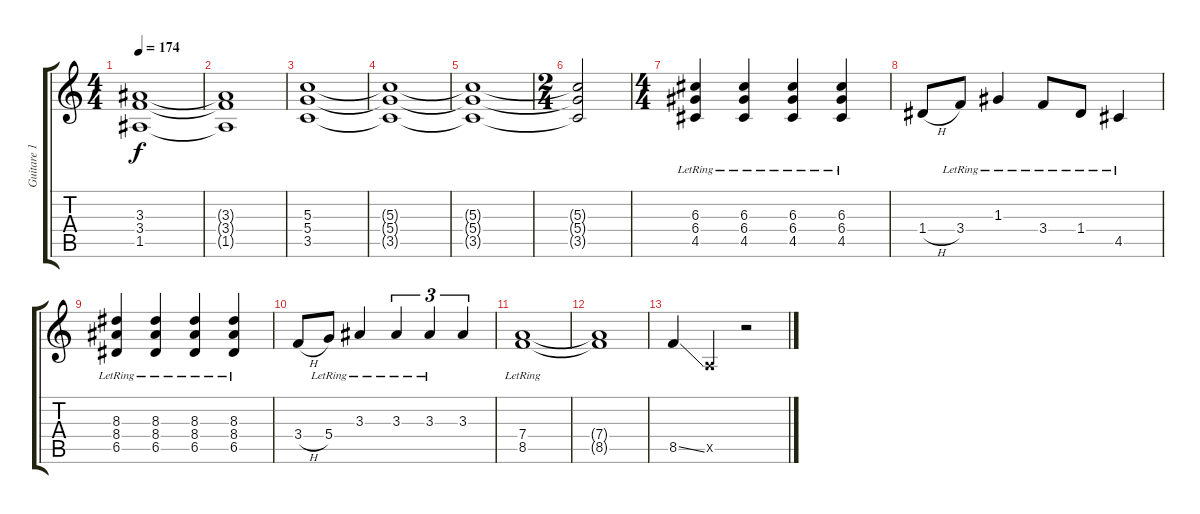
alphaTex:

\track ("Guitare 1" "Guitare 1") {instrument distortionguitar}
\staff {score tabs}
\tuning (E4 B3 G3 D3 A2 E2) {hide}
\ts (4 4)
\tempo 174
\clef g2
\ks c
(3.3 3.4 1.5).1{dy f} |
(3.3{t} 3.4{t} 1.5{t}).1 |
(5.3 5.4 3.5).1 |
(5.3{t} 5.4{t} 3.5{t}).1 |
(5.3{t} 5.4{t} 3.5{t}).1 |
\ts (2 4)
(5.3{t} 5.4{t} 3.5{t}).2 |
\ts (4 4)
(6.3{lr} 6.4{lr} 4.5{lr}).4 (6.3{lr} 6.4{lr} 4.5{lr}).4 (6.3{lr} 6.4{lr} 4.5{lr}).4 (6.3{lr} 6.4{lr} 4.5{lr}).4 |
1.4{h}.8 3.4{lr}.8 1.3{lr}.4 3.4{lr}.8 1.4{lr}.8 4.5{lr}.4 |
(8.3{lr} 8.4{lr} 6.5{lr}).4 (8.3{lr} 8.4{lr} 6.5{lr}).4 (8.3{lr} 8.4{lr} 6.5{lr}).4 (8.3{lr} 8.4{lr} 6.5{lr}).4 |
3.4{h}.8 5.4{lr}.8 3.3{lr}.4 3.3{lr}.4{tu (3 2)} 3.3{lr}.4{tu (3 2)} 3.3.4{tu (3 2)} |
(7.4{lr} 8.5{lr}).1 |
(7.4{t} 8.5{t}).1 |
8.5{ss}.4 0.5{x}.4 r.2
